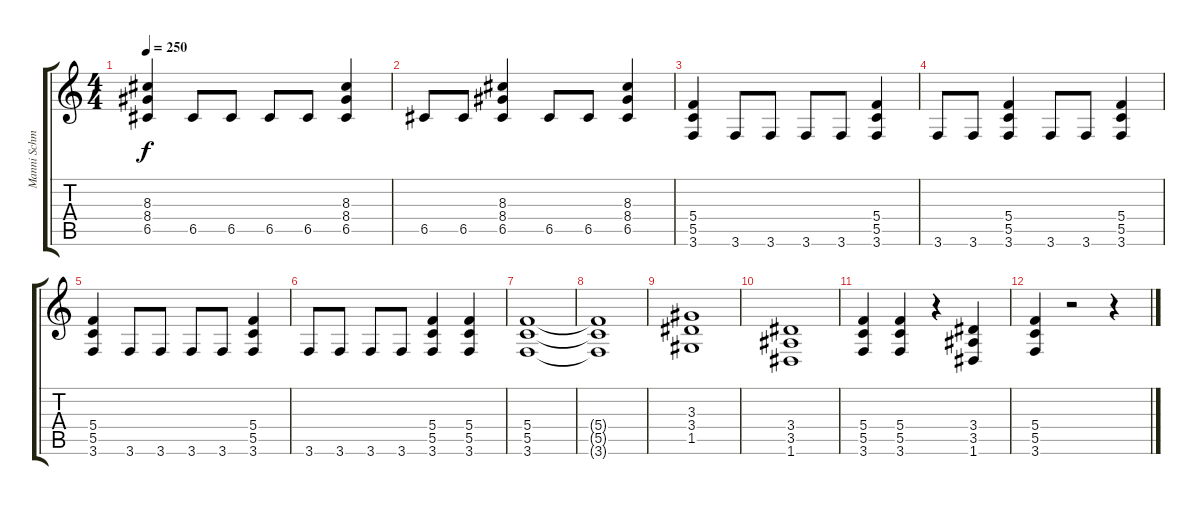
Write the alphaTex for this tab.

\track ("Manni Schmidt (Rítmica)" "Manni Schm") {instrument distortionguitar}
\staff {score tabs}
\tuning (D4 A3 F3 C3 G2 D2) {hide}
\ts (4 4)
\tempo 250
\clef g2
\ks c
(8.3 8.4 6.5).4{dy f} 6.5.8 6.5.8 6.5.8 6.5.8 (8.3 8.4 6.5).4 |
6.5.8 6.5.8 (8.3 8.4 6.5).4 6.5.8 6.5.8 (8.3 8.4 6.5).4 |
(5.4 5.5 3.6).4 3.6.8 3.6.8 3.6.8 3.6.8 (5.4 5.5 3.6).4 |
3.6.8 3.6.8 (5.4 5.5 3.6).4 3.6.8 3.6.8 (5.4 5.5 3.6).4 |
(5.4 5.5 3.6).4 3.6.8 3.6.8 3.6.8 3.6.8 (5.4 5.5 3.6).4 |
3.6.8 3.6.8 3.6.8 3.6.8 (5.4 5.5 3.6).4 (5.4 5.5 3.6).4 |
(5.4 5.5 3.6).1 |
(5.4{t} 5.5{t} 3.6{t}).1 |
(3.3 3.4 1.5).1 |
(3.4 3.5 1.6).1 |
(5.4 5.5 3.6).4 (5.4 5.5 3.6).4 r.4 (3.4 3.5 1.6).4 |
(5.4 5.5 3.6).4 r.2 r.4
